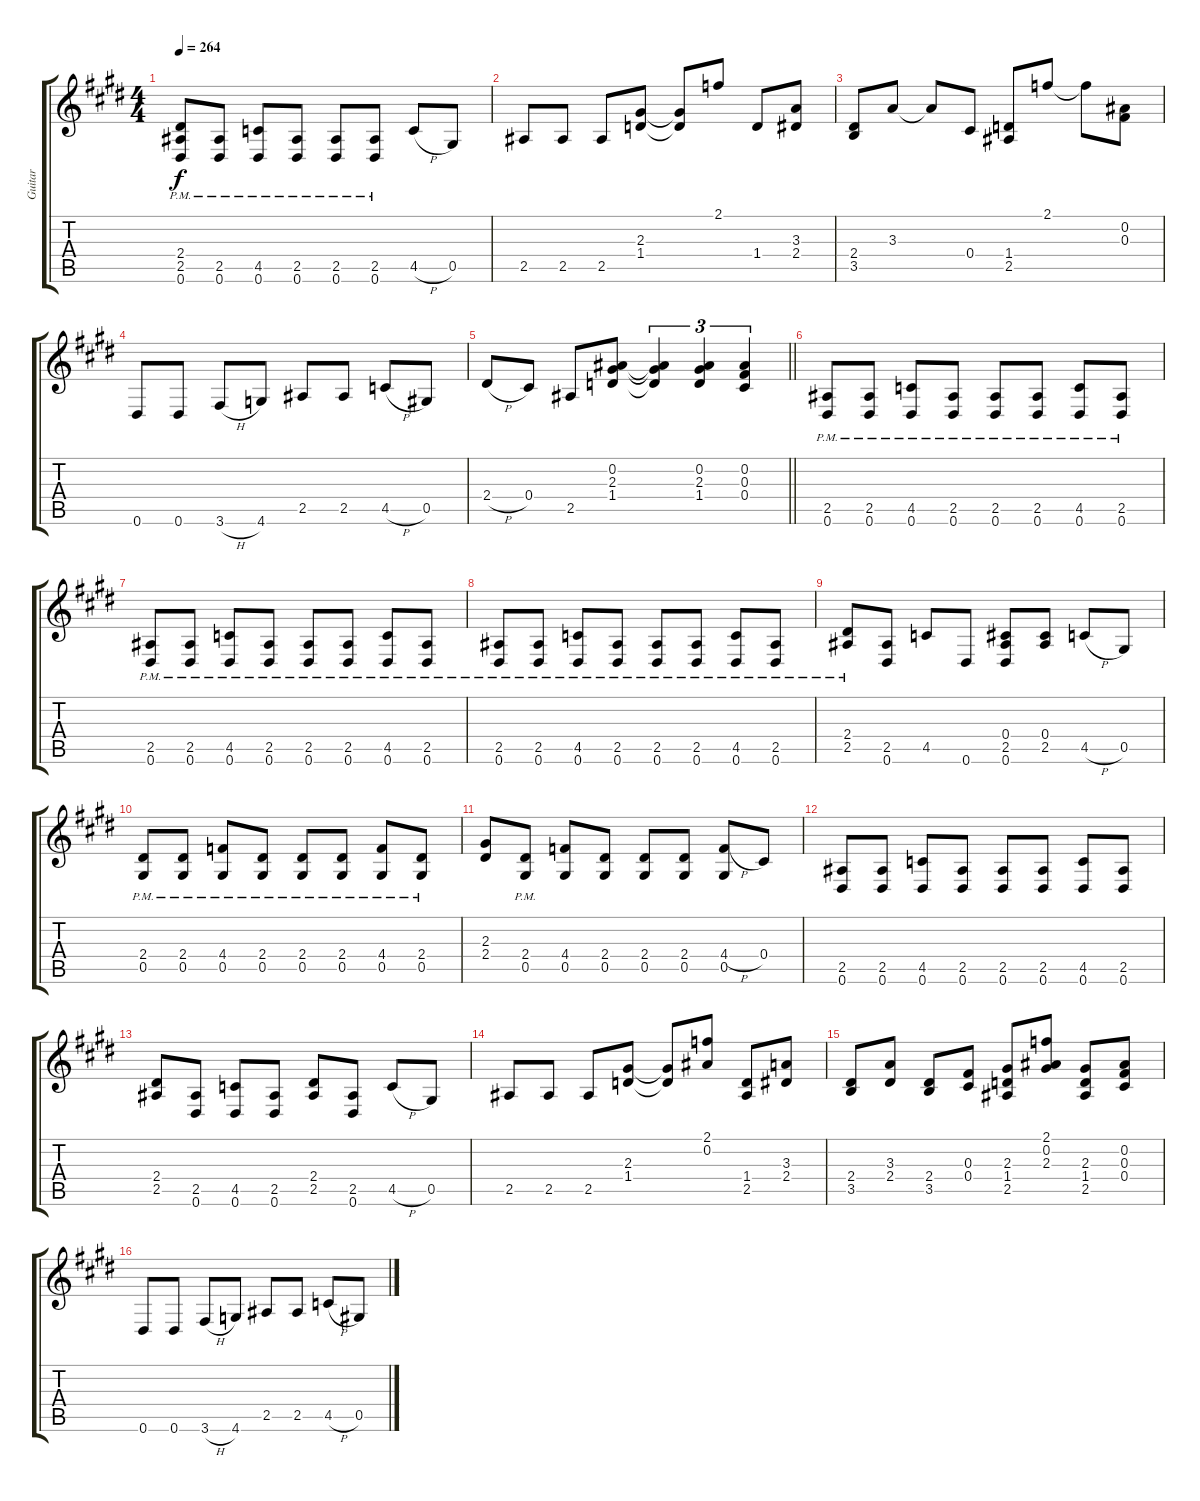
\track ("Guitar" "Guitar") {instrument electricguitarjazz}
\staff {score tabs}
\tuning (Eb4 Bb3 Gb3 Db3 Ab2 Eb2) {hide}
\ts (4 4)
\tempo 264
\clef g2
\ks e
(2.4{pm} 2.5 0.6{pm}).8{dy f} (2.5 0.6{pm}).8 (4.5 0.6{pm}).8 (2.5 0.6{pm}).8 (2.5 0.6{pm}).8 (2.5 0.6{pm}).8 4.5{h}.8 0.5.8 |
2.5.8 2.5.8 2.5.8 (2.3 1.4).8 (2.3{t} 1.4{t}).8 2.1.8 1.4.8 (3.3 2.4).8 |
(2.4 3.5).8 3.3.8 3.3{t}.8 0.4.8 (1.4 2.5).8 2.1.8 2.1{t}.8 (0.2 0.3).8 |
0.6.8 0.6.8 3.6{h}.8 4.6.8 2.5.8 2.5.8 4.5{h}.8 0.5.8 |
\barLineRight lightlight
2.4{h}.8 0.4.8 2.5.8 (0.2 2.3 1.4).8 (0.2{t} 2.3{t} 1.4{t}).4{tu (3 2)} (0.2 2.3 1.4).4{tu (3 2)} (0.2 0.3 0.4).4{tu (3 2)} |
(2.5 0.6{pm}).8 (2.5 0.6{pm}).8 (4.5 0.6{pm}).8 (2.5 0.6{pm}).8 (2.5 0.6{pm}).8 (2.5 0.6{pm}).8 (4.5 0.6{pm}).8 (2.5 0.6{pm}).8 |
(2.5 0.6{pm}).8 (2.5 0.6{pm}).8 (4.5 0.6{pm}).8 (2.5 0.6{pm}).8 (2.5 0.6{pm}).8 (2.5 0.6{pm}).8 (4.5 0.6{pm}).8 (2.5 0.6{pm}).8 |
(2.5 0.6{pm}).8 (2.5 0.6{pm}).8 (4.5 0.6{pm}).8 (2.5 0.6{pm}).8 (2.5 0.6{pm}).8 (2.5 0.6{pm}).8 (4.5 0.6{pm}).8 (2.5 0.6{pm}).8 |
(2.4{pm} 2.5).8 (2.5 0.6).8 4.5.8 0.6.8 (0.4 2.5 0.6).8 (0.4 2.5).8 4.5{h}.8 0.5.8 |
(2.4 0.5{pm}).8 (2.4 0.5{pm}).8 (4.4 0.5{pm}).8 (2.4 0.5{pm}).8 (2.4 0.5{pm}).8 (2.4 0.5{pm}).8 (4.4 0.5{pm}).8 (2.4 0.5{pm}).8 |
(2.3 2.4).8 (2.4 0.5{pm}).8 (4.4 0.5).8 (2.4 0.5).8 (2.4 0.5).8 (2.4 0.5).8 (4.4{h} 0.5).8 0.4.8 |
(2.5 0.6).8 (2.5 0.6).8 (4.5 0.6).8 (2.5 0.6).8 (2.5 0.6).8 (2.5 0.6).8 (4.5 0.6).8 (2.5 0.6).8 |
(2.4 2.5).8 (2.5 0.6).8 (4.5 0.6).8 (2.5 0.6).8 (2.4 2.5).8 (2.5 0.6).8 4.5{h}.8 0.5.8 |
2.5.8 2.5.8 2.5.8 (2.3 1.4).8 (2.3{t} 1.4{t}).8 (2.1 0.2).8 (1.4 2.5).8 (3.3 2.4).8 |
(2.4 3.5).8 (3.3 2.4).8 (2.4 3.5).8 (0.3 0.4).8 (2.3 1.4 2.5).8 (2.1 0.2 2.3).8 (2.3 1.4 2.5).8 (0.2 0.3 0.4).8 |
0.6.8 0.6.8 3.6{h}.8 4.6.8 2.5.8 2.5.8 4.5{h}.8 0.5.8
